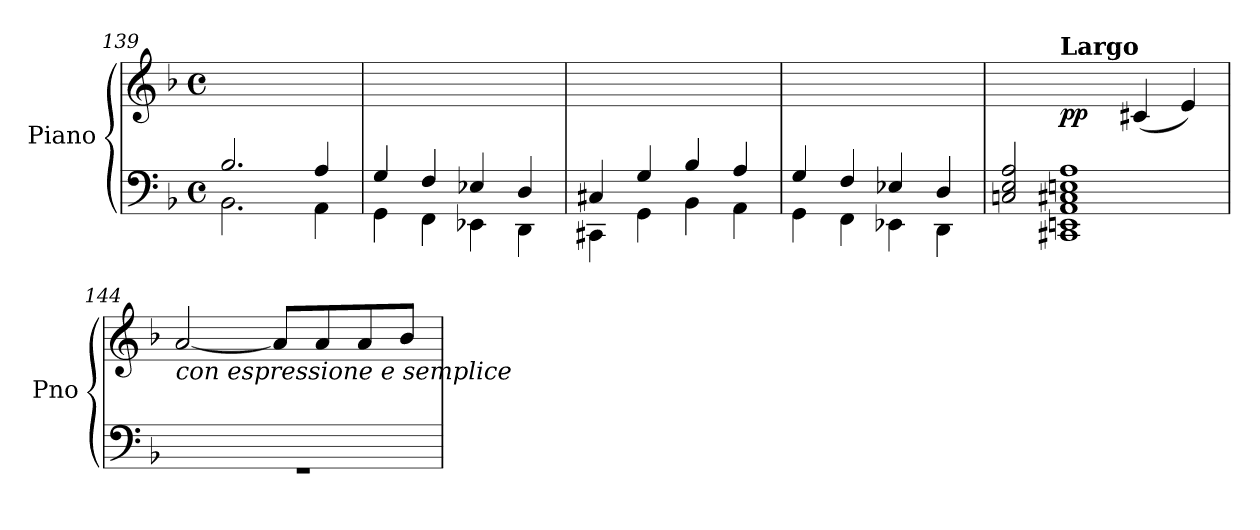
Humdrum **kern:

**kern	**kern	**dynam
*part1	*part1	*part1
*staff2	*staff1	*staff1/2
*I"Piano	*	*
*I'Pno	*	*
*clefF4	*clefG2	*
*k[b-]	*k[b-]	*
*M4/4	*M4/4	*
*met(c)	*met(c)	*
=139	=139	=139
*^	*	*
*	*^	*	*
!	!	!	!	!LO:DY:a=2
!	!	!	!	!LO:DY:n=1:b
1ryy	2.BB-\	2.B-/	1ryy	sf other-dynamics
.	4AA\	4A/	.	.
=140	=140	=140	=140	=140
1ryy	4GG\	4G/	1ryy	.
.	4FF\	4F/	.	.
.	4EE-X\	4E-X/	.	.
.	4DD\	4D/	.	.
=141	=141	=141	=141	=141
1ryy	4CC#X\	4C#X/	1ryy	.
.	4GG\	4G/	.	.
.	4BB-\	4B-/	.	.
.	4AA\	4A/	.	.
!!LO:LB:g=z
=142	=142	=142	=142	=142
1ryy	4GG\	4G/	1ryy	.
.	4FF\	4F/	.	.
.	4EE-X\	4E-X/	.	.
.	4DD\	4D/	.	.
=143	=143	=143	=143	=143
*	*	*	*^	*
!	!	!	!LO:TX:a:B:t=Largo	!	!
!	!	!	!	!	!LO:DY:b
1ryy	1CC#X 1EEn 1AA 1C#X 1En 1A	2Cn/ 2E/ 2A/	1ryy	2ryy	pp
.	.	2ryy	.	(<4c#X/	.
.	.	.	.	4e/)	.
*	*v	*v	*	*	*
!!LO:PB:g=z	!!
=144	=144	=144	=144	=144
!	!	!LO:TX:b:i:t=con espressione e semplice	!	!
1ryy	1r	1ryy	[2a/	.
.	.	.	8a/L]	.
.	.	.	8a/	.
.	.	.	8a/	.
.	.	.	8b-/J	.
*v	*v	*	*	*
*	*v	*v	*
=	=	=
*-	*-	*-
